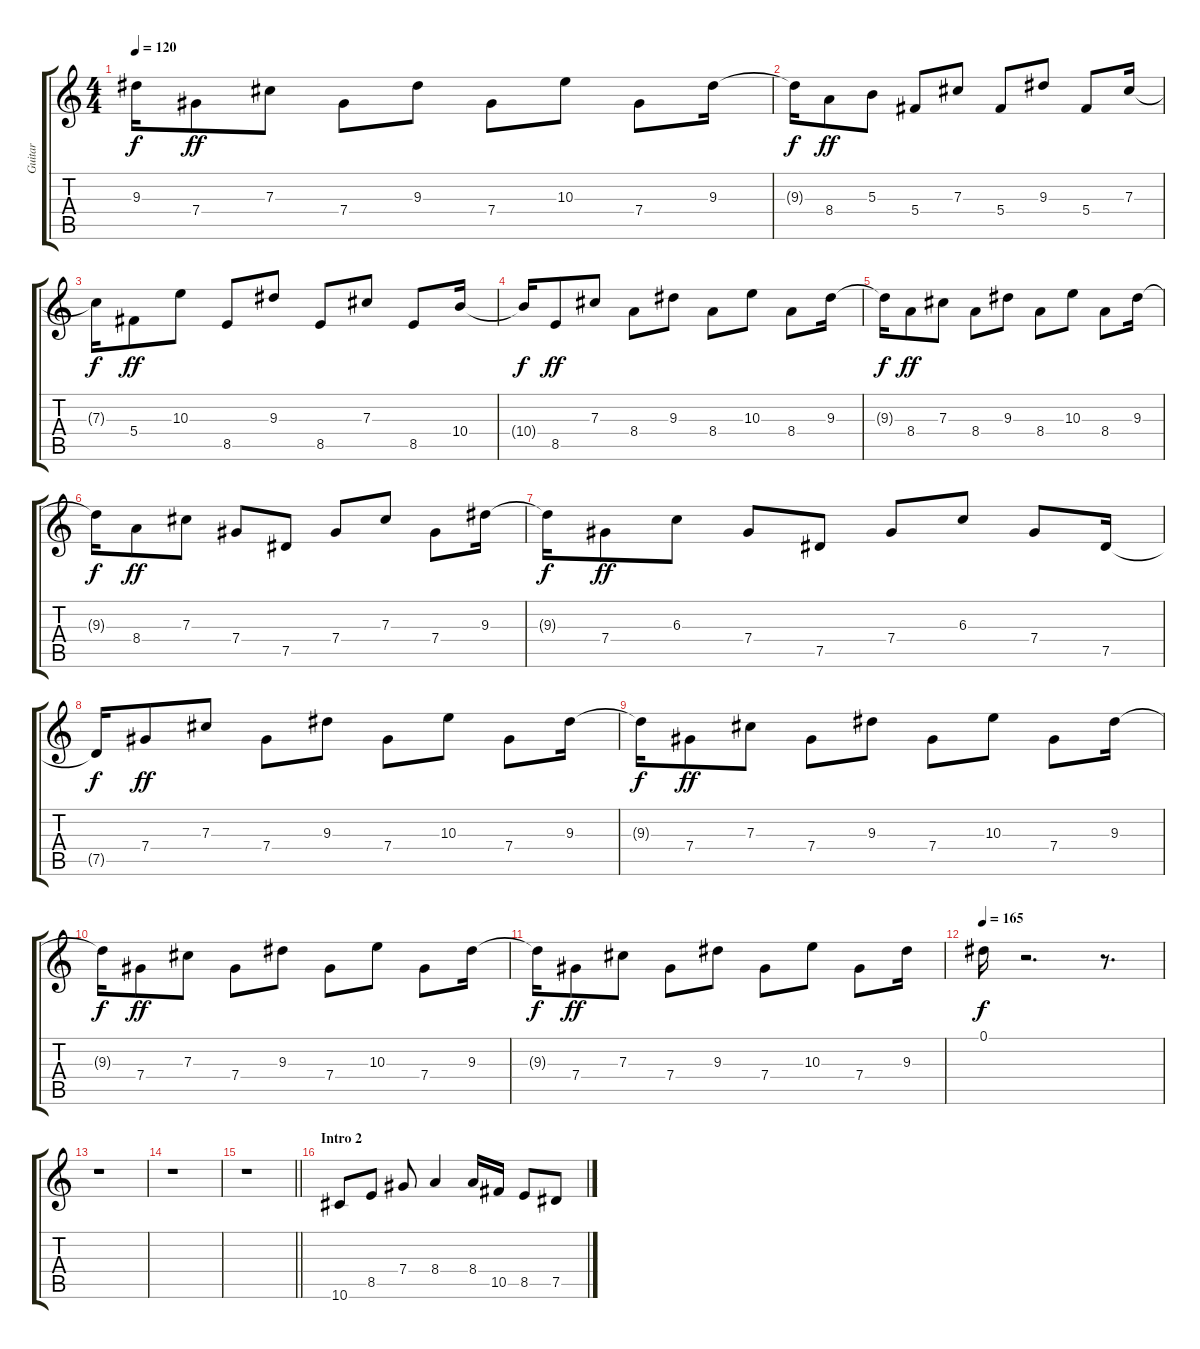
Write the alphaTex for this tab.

\track ("Guitar " "Guitar ") {instrument acousticguitarsteel}
\staff {score tabs}
\tuning (Eb4 Bb3 Gb3 Db3 Ab2 Eb2) {hide}
\ts (4 4)
\tempo 120
\clef g2
\ks c
9.3{t}.16{dy f} 7.4.8{dy ff} 7.3.8 7.4.8 9.3.8 7.4.8 10.3.8 7.4.8 9.3.16 |
9.3{t}.16{dy f} 8.4.8{dy ff} 5.3.8 5.4.8 7.3.8 5.4.8 9.3.8 5.4.8 7.3.16 |
7.3{t}.16{dy f} 5.4.8{dy ff} 10.3.8 8.5.8 9.3.8 8.5.8 7.3.8 8.5.8 10.4.16 |
10.4{t}.16{dy f} 8.5.8{dy ff volume 8 balance 16} 7.3.8 8.4.8{volume 8 balance 16} 9.3.8 8.4.8 10.3.8 8.4.8 9.3.16 |
9.3{t}.16{dy f} 8.4.8{dy ff volume 8 balance 16} 7.3.8 8.4.8 9.3.8 8.4.8 10.3.8 8.4.8 9.3.16 |
9.3{t}.16{dy f} 8.4.8{dy ff} 7.3.8 7.4.8 7.5.8 7.4.8 7.3.8 7.4.8 9.3.16 |
9.3{t}.16{dy f} 7.4.8{dy ff} 6.3.8 7.4.8 7.5.8 7.4.8 6.3.8 7.4.8 7.5.16 |
7.5{t}.16{dy f} 7.4.8{dy ff} 7.3.8 7.4.8 9.3.8 7.4.8 10.3.8 7.4.8 9.3.16 |
9.3{t}.16{dy f} 7.4.8{dy ff} 7.3.8 7.4.8 9.3.8 7.4.8 10.3.8 7.4.8 9.3.16 |
9.3{t}.16{dy f} 7.4.8{dy ff} 7.3.8 7.4.8 9.3.8 7.4.8 10.3.8 7.4.8 9.3.16 |
9.3{t}.16{dy f} 7.4.8{dy ff} 7.3.8 7.4.8 9.3.8 7.4.8 10.3.8 7.4.8 9.3.16 |
\tempo 165
0.1.16{dy f} r.2{d} r.8{d} |
r.1 |
r.1 |
\barLineRight lightlight
r.1 |
\section ("" "Intro 2")
10.6.8{volume 15 balance 5 instrument distortionguitar} 8.5.8 7.4.8 8.4.4 8.4.16 10.5.16 8.5.8 7.5.8
